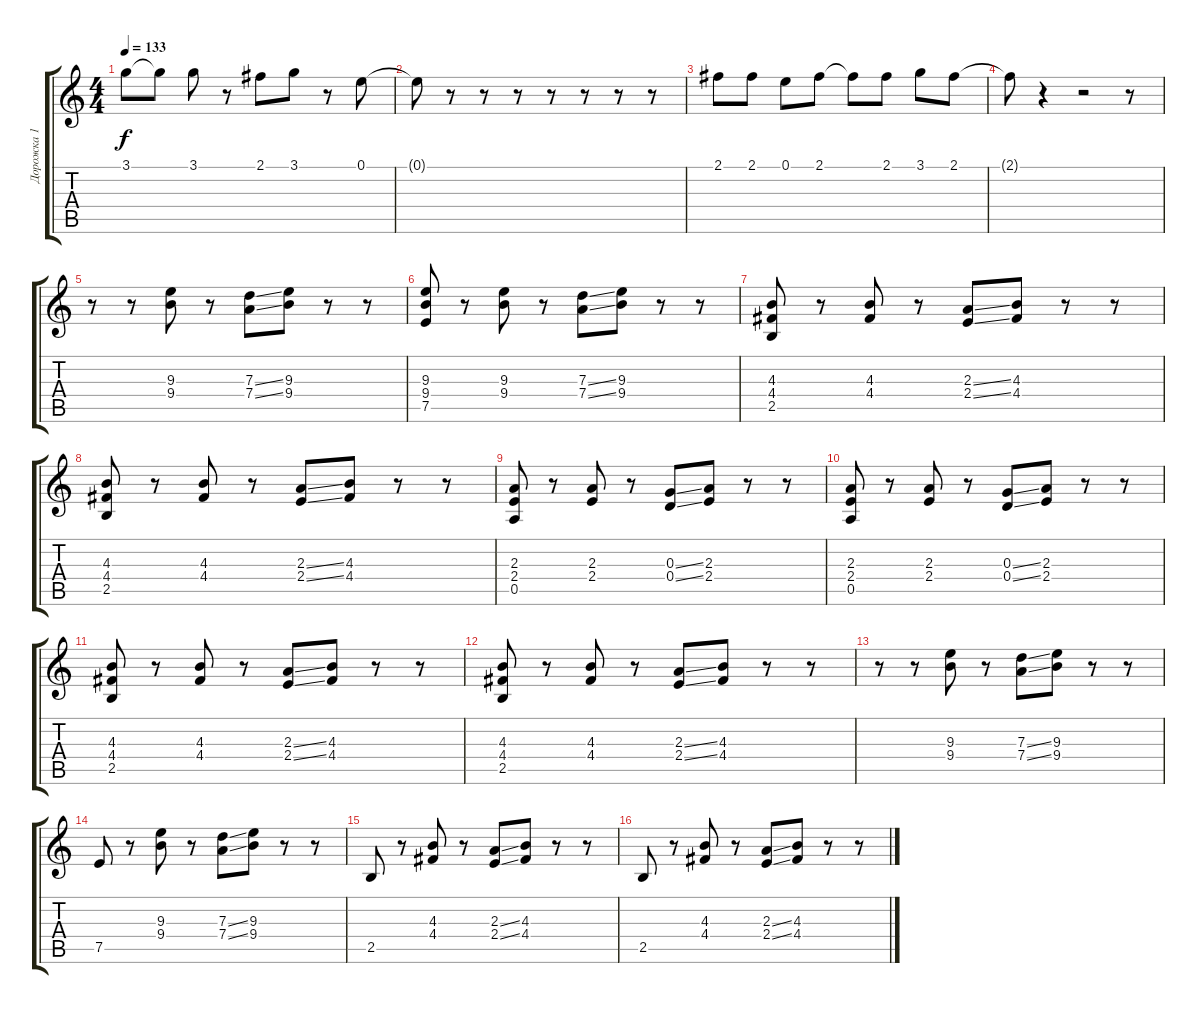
\track ("Дорожка 1" "Дорожка 1") {instrument electricguitarmuted}
\staff {score tabs}
\tuning (E4 B3 G3 D3 A2 E2) {hide}
\ts (4 4)
\tempo 133
\clef g2
\ks c
3.1.8{dy f} 3.1{t}.8 3.1.8 r.8 2.1.8 3.1.8 r.8 0.1.8 |
0.1{t}.8 r.8 r.8 r.8 r.8 r.8 r.8 r.8 |
2.1.8 2.1.8 0.1.8 2.1.8 2.1{t}.8 2.1.8 3.1.8 2.1.8 |
2.1{t}.8 r.4 r.2 r.8 |
r.8 r.8 (9.3 9.4).8 r.8 (7.3{ss} 7.4{ss}).8 (9.3 9.4).8 r.8 r.8 |
(9.3 9.4 7.5).8 r.8 (9.3 9.4).8 r.8 (7.3{ss} 7.4{ss}).8 (9.3 9.4).8 r.8 r.8 |
(4.3 4.4 2.5).8 r.8 (4.3 4.4).8 r.8 (2.3{ss} 2.4{ss}).8 (4.3 4.4).8 r.8 r.8 |
(4.3 4.4 2.5).8 r.8 (4.3 4.4).8 r.8 (2.3{ss} 2.4{ss}).8 (4.3 4.4).8 r.8 r.8 |
(2.3 2.4 0.5).8 r.8 (2.3 2.4).8 r.8 (0.3{ss} 0.4{ss}).8 (2.3 2.4).8 r.8 r.8 |
(2.3 2.4 0.5).8 r.8 (2.3 2.4).8 r.8 (0.3{ss} 0.4{ss}).8 (2.3 2.4).8 r.8 r.8 |
(4.3 4.4 2.5).8 r.8 (4.3 4.4).8 r.8 (2.3{ss} 2.4{ss}).8 (4.3 4.4).8 r.8 r.8 |
(4.3 4.4 2.5).8 r.8 (4.3 4.4).8 r.8 (2.3{ss} 2.4{ss}).8 (4.3 4.4).8 r.8 r.8 |
r.8 r.8 (9.3 9.4).8 r.8 (7.3{ss} 7.4{ss}).8 (9.3 9.4).8 r.8 r.8 |
7.5.8 r.8 (9.3 9.4).8 r.8 (7.3{ss} 7.4{ss}).8 (9.3 9.4).8 r.8 r.8 |
2.5.8 r.8 (4.3 4.4).8 r.8 (2.3{ss} 2.4{ss}).8 (4.3 4.4).8 r.8 r.8 |
2.5.8 r.8 (4.3 4.4).8 r.8 (2.3{ss} 2.4{ss}).8 (4.3 4.4).8 r.8 r.8
